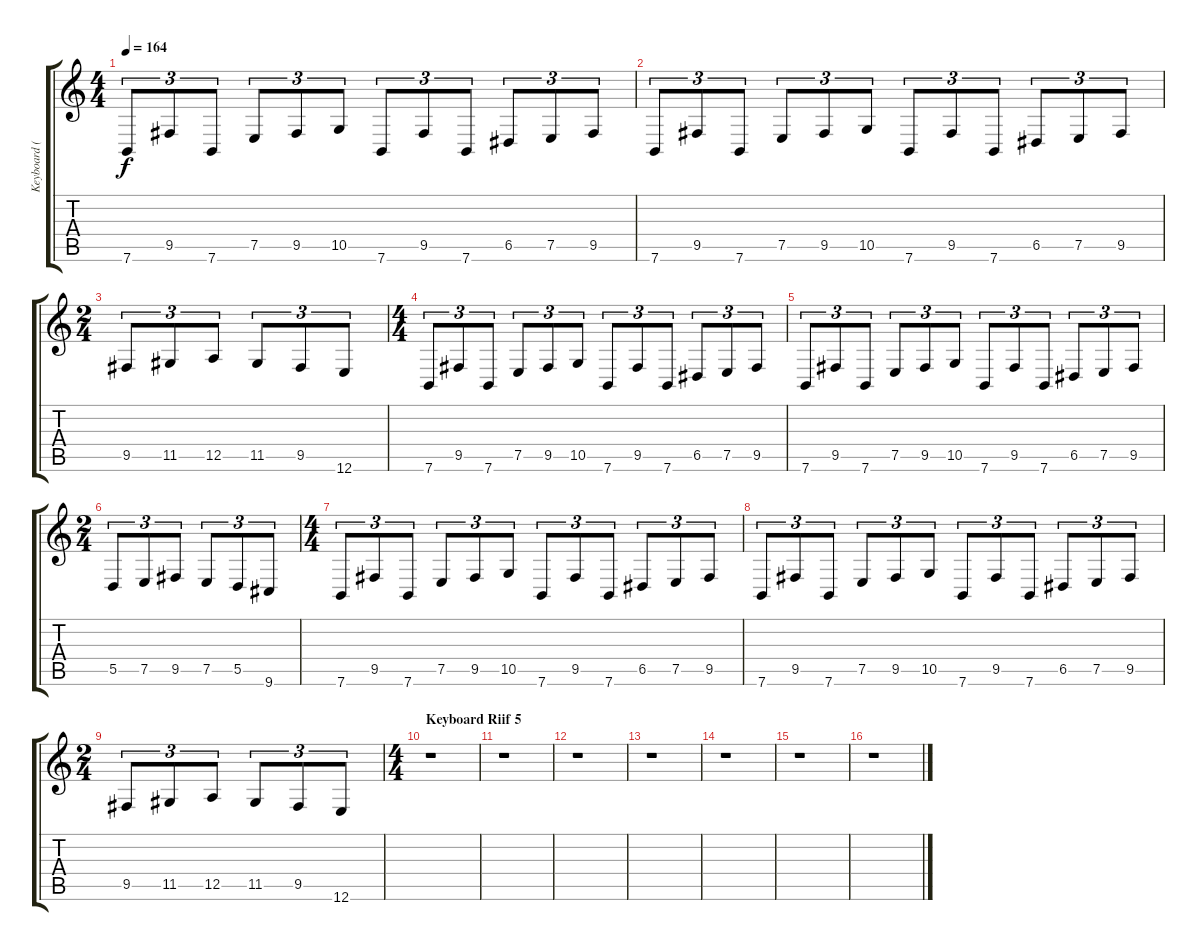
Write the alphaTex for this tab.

\track ("Keyboard (Harpsichord)" "Keyboard (") {instrument harpsichord}
\staff {score tabs}
\tuning (E4 B3 G3 D3 A2 E2) {hide}
\ts (4 4)
\tempo 164
\clef g2
\ks c
7.6.8{tu (3 2) dy f} 9.5.8{tu (3 2)} 7.6.8{tu (3 2)} 7.5.8{tu (3 2)} 9.5.8{tu (3 2)} 10.5.8{tu (3 2)} 7.6.8{tu (3 2)} 9.5.8{tu (3 2)} 7.6.8{tu (3 2)} 6.5.8{tu (3 2)} 7.5.8{tu (3 2)} 9.5.8{tu (3 2)} |
7.6.8{tu (3 2)} 9.5.8{tu (3 2)} 7.6.8{tu (3 2)} 7.5.8{tu (3 2)} 9.5.8{tu (3 2)} 10.5.8{tu (3 2)} 7.6.8{tu (3 2)} 9.5.8{tu (3 2)} 7.6.8{tu (3 2)} 6.5.8{tu (3 2)} 7.5.8{tu (3 2)} 9.5.8{tu (3 2)} |
\ts (2 4)
9.5.8{tu (3 2)} 11.5.8{tu (3 2)} 12.5.8{tu (3 2)} 11.5.8{tu (3 2)} 9.5.8{tu (3 2)} 12.6.8{tu (3 2)} |
\ts (4 4)
7.6.8{tu (3 2)} 9.5.8{tu (3 2)} 7.6.8{tu (3 2)} 7.5.8{tu (3 2)} 9.5.8{tu (3 2)} 10.5.8{tu (3 2)} 7.6.8{tu (3 2)} 9.5.8{tu (3 2)} 7.6.8{tu (3 2)} 6.5.8{tu (3 2)} 7.5.8{tu (3 2)} 9.5.8{tu (3 2)} |
7.6.8{tu (3 2)} 9.5.8{tu (3 2)} 7.6.8{tu (3 2)} 7.5.8{tu (3 2)} 9.5.8{tu (3 2)} 10.5.8{tu (3 2)} 7.6.8{tu (3 2)} 9.5.8{tu (3 2)} 7.6.8{tu (3 2)} 6.5.8{tu (3 2)} 7.5.8{tu (3 2)} 9.5.8{tu (3 2)} |
\ts (2 4)
5.5.8{tu (3 2)} 7.5.8{tu (3 2)} 9.5.8{tu (3 2)} 7.5.8{tu (3 2)} 5.5.8{tu (3 2)} 9.6.8{tu (3 2)} |
\ts (4 4)
7.6.8{tu (3 2)} 9.5.8{tu (3 2)} 7.6.8{tu (3 2)} 7.5.8{tu (3 2)} 9.5.8{tu (3 2)} 10.5.8{tu (3 2)} 7.6.8{tu (3 2)} 9.5.8{tu (3 2)} 7.6.8{tu (3 2)} 6.5.8{tu (3 2)} 7.5.8{tu (3 2)} 9.5.8{tu (3 2)} |
7.6.8{tu (3 2)} 9.5.8{tu (3 2)} 7.6.8{tu (3 2)} 7.5.8{tu (3 2)} 9.5.8{tu (3 2)} 10.5.8{tu (3 2)} 7.6.8{tu (3 2)} 9.5.8{tu (3 2)} 7.6.8{tu (3 2)} 6.5.8{tu (3 2)} 7.5.8{tu (3 2)} 9.5.8{tu (3 2)} |
\ts (2 4)
9.5.8{tu (3 2)} 11.5.8{tu (3 2)} 12.5.8{tu (3 2)} 11.5.8{tu (3 2)} 9.5.8{tu (3 2)} 12.6.8{tu (3 2)} |
\ts (4 4)
\section ("" "Keyboard Riif 5")
r.1 |
r.1 |
r.1 |
r.1 |
r.1 |
r.1 |
r.1
